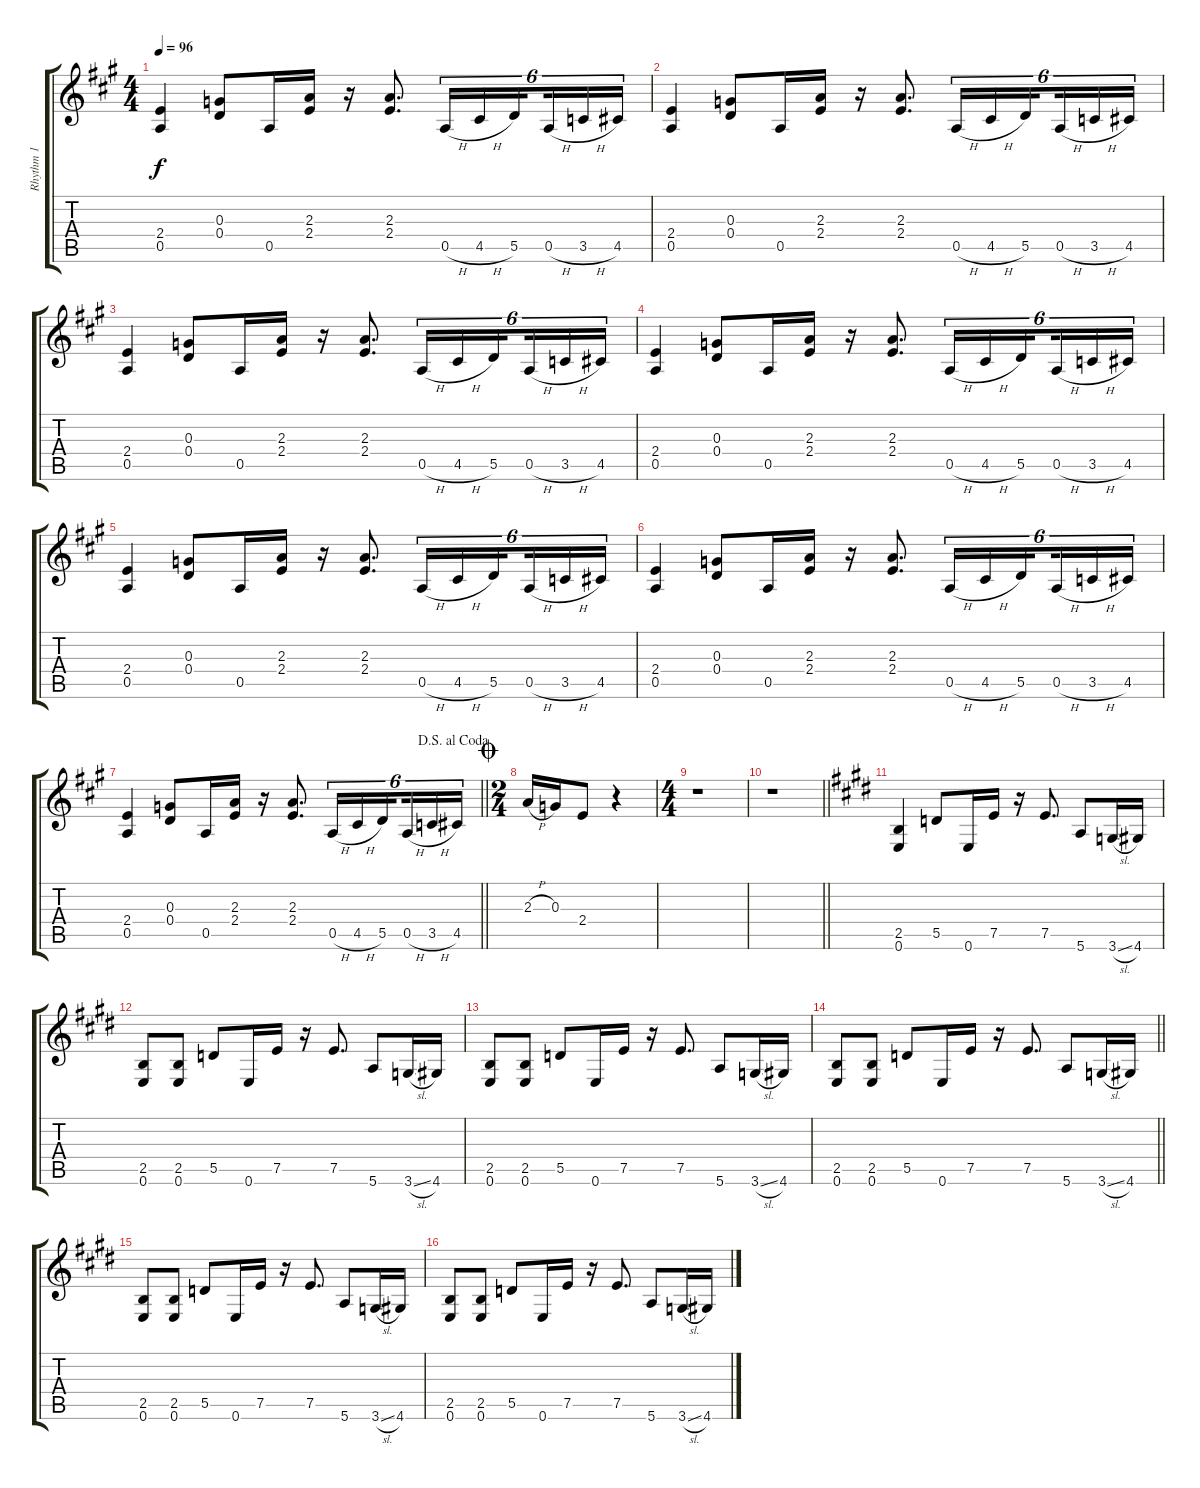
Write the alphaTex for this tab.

\track ("Rhythm 1" "Rhythm 1") {instrument distortionguitar}
\staff {score tabs}
\tuning (E4 B3 G3 D3 A2 E2) {hide}
\ts (4 4)
\tempo 96
\clef g2
\ks a
(2.4 0.5).4{dy f} (0.3 0.4).8 0.5.16 (2.3 2.4).16 r.16 (2.3 2.4).8{d} 0.5{h}.16{tu (6 4)} 4.5{h}.16{tu (6 4)} 5.5.16{tu (6 4) beam splitsecondary} 0.5{h}.16{tu (6 4)} 3.5{h}.16{tu (6 4)} 4.5.16{tu (6 4)} |
(2.4 0.5).4 (0.3 0.4).8 0.5.16 (2.3 2.4).16 r.16 (2.3 2.4).8{d} 0.5{h}.16{tu (6 4)} 4.5{h}.16{tu (6 4)} 5.5.16{tu (6 4) beam splitsecondary} 0.5{h}.16{tu (6 4)} 3.5{h}.16{tu (6 4)} 4.5.16{tu (6 4)} |
(2.4 0.5).4 (0.3 0.4).8 0.5.16 (2.3 2.4).16 r.16 (2.3 2.4).8{d} 0.5{h}.16{tu (6 4)} 4.5{h}.16{tu (6 4)} 5.5.16{tu (6 4) beam splitsecondary} 0.5{h}.16{tu (6 4)} 3.5{h}.16{tu (6 4)} 4.5.16{tu (6 4)} |
(2.4 0.5).4 (0.3 0.4).8 0.5.16 (2.3 2.4).16 r.16 (2.3 2.4).8{d} 0.5{h}.16{tu (6 4)} 4.5{h}.16{tu (6 4)} 5.5.16{tu (6 4) beam splitsecondary} 0.5{h}.16{tu (6 4)} 3.5{h}.16{tu (6 4)} 4.5.16{tu (6 4)} |
(2.4 0.5).4 (0.3 0.4).8 0.5.16 (2.3 2.4).16 r.16 (2.3 2.4).8{d} 0.5{h}.16{tu (6 4)} 4.5{h}.16{tu (6 4)} 5.5.16{tu (6 4) beam splitsecondary} 0.5{h}.16{tu (6 4)} 3.5{h}.16{tu (6 4)} 4.5.16{tu (6 4)} |
(2.4 0.5).4 (0.3 0.4).8 0.5.16 (2.3 2.4).16 r.16 (2.3 2.4).8{d} 0.5{h}.16{tu (6 4)} 4.5{h}.16{tu (6 4)} 5.5.16{tu (6 4) beam splitsecondary} 0.5{h}.16{tu (6 4)} 3.5{h}.16{tu (6 4)} 4.5.16{tu (6 4)} |
\jump dalsegnoalcoda
\barLineRight lightlight
(2.4 0.5).4 (0.3 0.4).8 0.5.16 (2.3 2.4).16 r.16 (2.3 2.4).8{d} 0.5{h}.16{tu (6 4)} 4.5{h}.16{tu (6 4)} 5.5.16{tu (6 4) beam splitsecondary} 0.5{h}.16{tu (6 4)} 3.5{h}.16{tu (6 4)} 4.5.16{tu (6 4)} |
\ts (2 4)
\jump coda
2.3{h}.16 0.3.16 2.4.8 r.4 |
\ts (4 4)
r.1 |
\barLineRight lightlight
r.1 |
\ks e
(2.5 0.6).4 5.5.8 0.6.16 7.5.16 r.16 7.5.8{d} 5.6.8 3.6{sl}.16 4.6.16 |
\ks c#minor
(2.5 0.6).8 (2.5 0.6).8 5.5.8 0.6.16 7.5.16 r.16 7.5.8{d} 5.6.8 3.6{sl}.16 4.6.16 |
(2.5 0.6).8 (2.5 0.6).8 5.5.8 0.6.16 7.5.16 r.16 7.5.8{d} 5.6.8 3.6{sl}.16 4.6.16 |
\barLineRight lightlight
(2.5 0.6).8 (2.5 0.6).8 5.5.8 0.6.16 7.5.16 r.16 7.5.8{d} 5.6.8 3.6{sl}.16 4.6.16 |
\ks e
(2.5 0.6).8 (2.5 0.6).8 5.5.8 0.6.16 7.5.16 r.16 7.5.8{d} 5.6.8 3.6{sl}.16 4.6.16 |
\ks c#minor
(2.5 0.6).8 (2.5 0.6).8 5.5.8 0.6.16 7.5.16 r.16 7.5.8{d} 5.6.8 3.6{sl}.16 4.6.16
